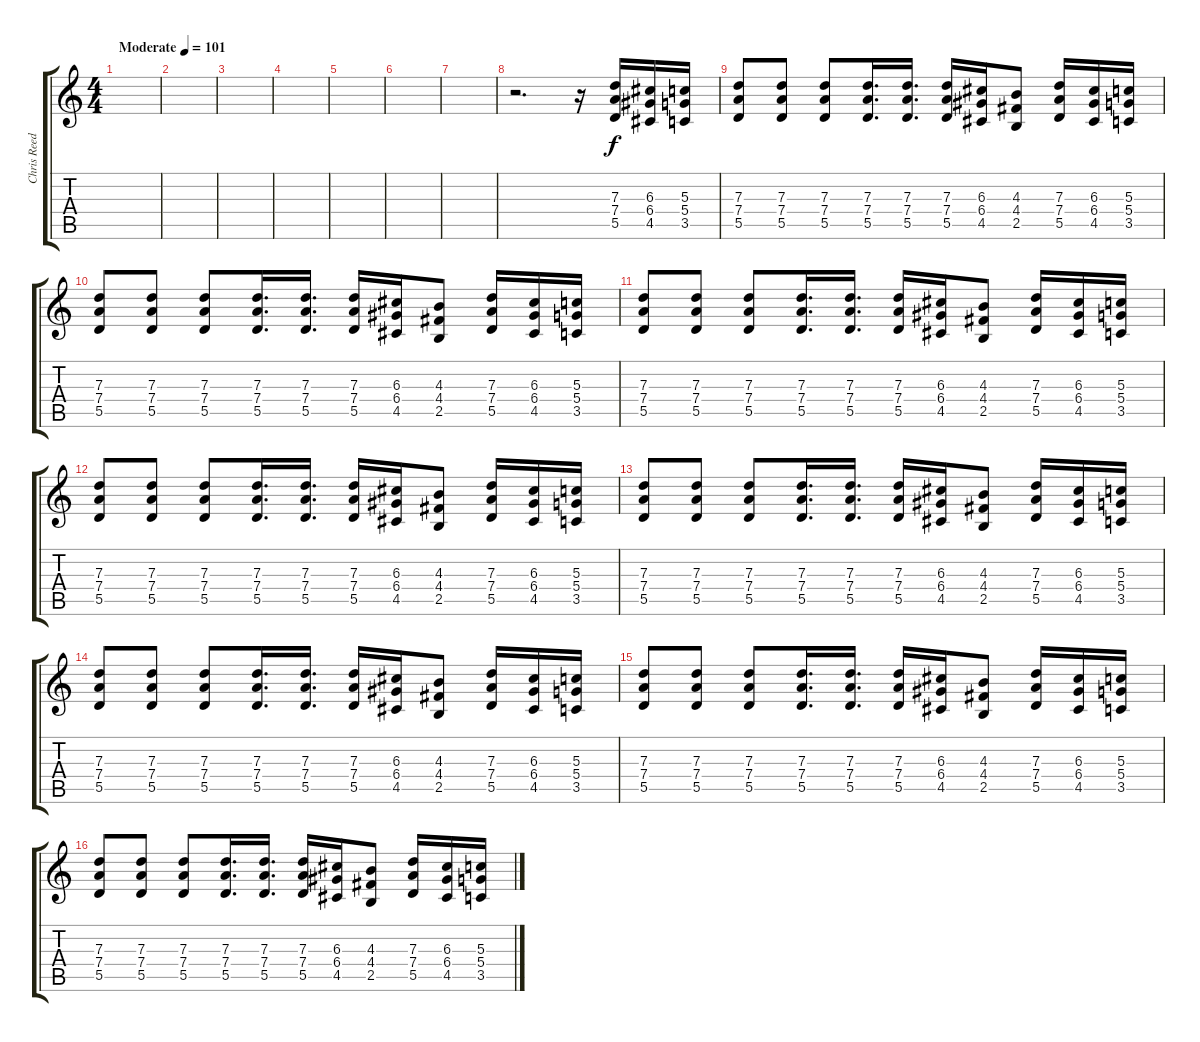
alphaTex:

\track ("Chris Reed" "Chris Reed") {instrument electricguitarclean}
\staff {score tabs}
\tuning (E4 B3 G3 D3 A2 E2) {hide}
\ts (4 4)
\tempo (101 "Moderate")
\clef g2
\ks c
|
|
|
|
|
|
|
r.2{d} r.16 (7.3 7.4 5.5).16 (6.3 6.4 4.5).16 (5.3 5.4 3.5).16 |
(7.3 7.4 5.5).8 (7.3 7.4 5.5).8 (7.3 7.4 5.5).8 (7.3 7.4 5.5).16{d} (7.3 7.4 5.5).16{d} (7.3 7.4 5.5).16 (6.3 6.4 4.5).16 (4.3 4.4 2.5).8 (7.3 7.4 5.5).16 (6.3 6.4 4.5).16 (5.3 5.4 3.5).16 |
(7.3 7.4 5.5).8 (7.3 7.4 5.5).8 (7.3 7.4 5.5).8 (7.3 7.4 5.5).16{d} (7.3 7.4 5.5).16{d} (7.3 7.4 5.5).16 (6.3 6.4 4.5).16 (4.3 4.4 2.5).8 (7.3 7.4 5.5).16 (6.3 6.4 4.5).16 (5.3 5.4 3.5).16 |
(7.3 7.4 5.5).8 (7.3 7.4 5.5).8 (7.3 7.4 5.5).8 (7.3 7.4 5.5).16{d} (7.3 7.4 5.5).16{d} (7.3 7.4 5.5).16 (6.3 6.4 4.5).16 (4.3 4.4 2.5).8 (7.3 7.4 5.5).16 (6.3 6.4 4.5).16 (5.3 5.4 3.5).16 |
(7.3 7.4 5.5).8 (7.3 7.4 5.5).8 (7.3 7.4 5.5).8 (7.3 7.4 5.5).16{d} (7.3 7.4 5.5).16{d} (7.3 7.4 5.5).16 (6.3 6.4 4.5).16 (4.3 4.4 2.5).8 (7.3 7.4 5.5).16 (6.3 6.4 4.5).16 (5.3 5.4 3.5).16 |
(7.3 7.4 5.5).8 (7.3 7.4 5.5).8 (7.3 7.4 5.5).8 (7.3 7.4 5.5).16{d} (7.3 7.4 5.5).16{d} (7.3 7.4 5.5).16 (6.3 6.4 4.5).16 (4.3 4.4 2.5).8 (7.3 7.4 5.5).16 (6.3 6.4 4.5).16 (5.3 5.4 3.5).16 |
(7.3 7.4 5.5).8 (7.3 7.4 5.5).8 (7.3 7.4 5.5).8 (7.3 7.4 5.5).16{d} (7.3 7.4 5.5).16{d} (7.3 7.4 5.5).16 (6.3 6.4 4.5).16 (4.3 4.4 2.5).8 (7.3 7.4 5.5).16 (6.3 6.4 4.5).16 (5.3 5.4 3.5).16 |
(7.3 7.4 5.5).8 (7.3 7.4 5.5).8 (7.3 7.4 5.5).8 (7.3 7.4 5.5).16{d} (7.3 7.4 5.5).16{d} (7.3 7.4 5.5).16 (6.3 6.4 4.5).16 (4.3 4.4 2.5).8 (7.3 7.4 5.5).16 (6.3 6.4 4.5).16 (5.3 5.4 3.5).16 |
(7.3 7.4 5.5).8 (7.3 7.4 5.5).8 (7.3 7.4 5.5).8 (7.3 7.4 5.5).16{d} (7.3 7.4 5.5).16{d} (7.3 7.4 5.5).16 (6.3 6.4 4.5).16 (4.3 4.4 2.5).8 (7.3 7.4 5.5).16 (6.3 6.4 4.5).16 (5.3 5.4 3.5).16
